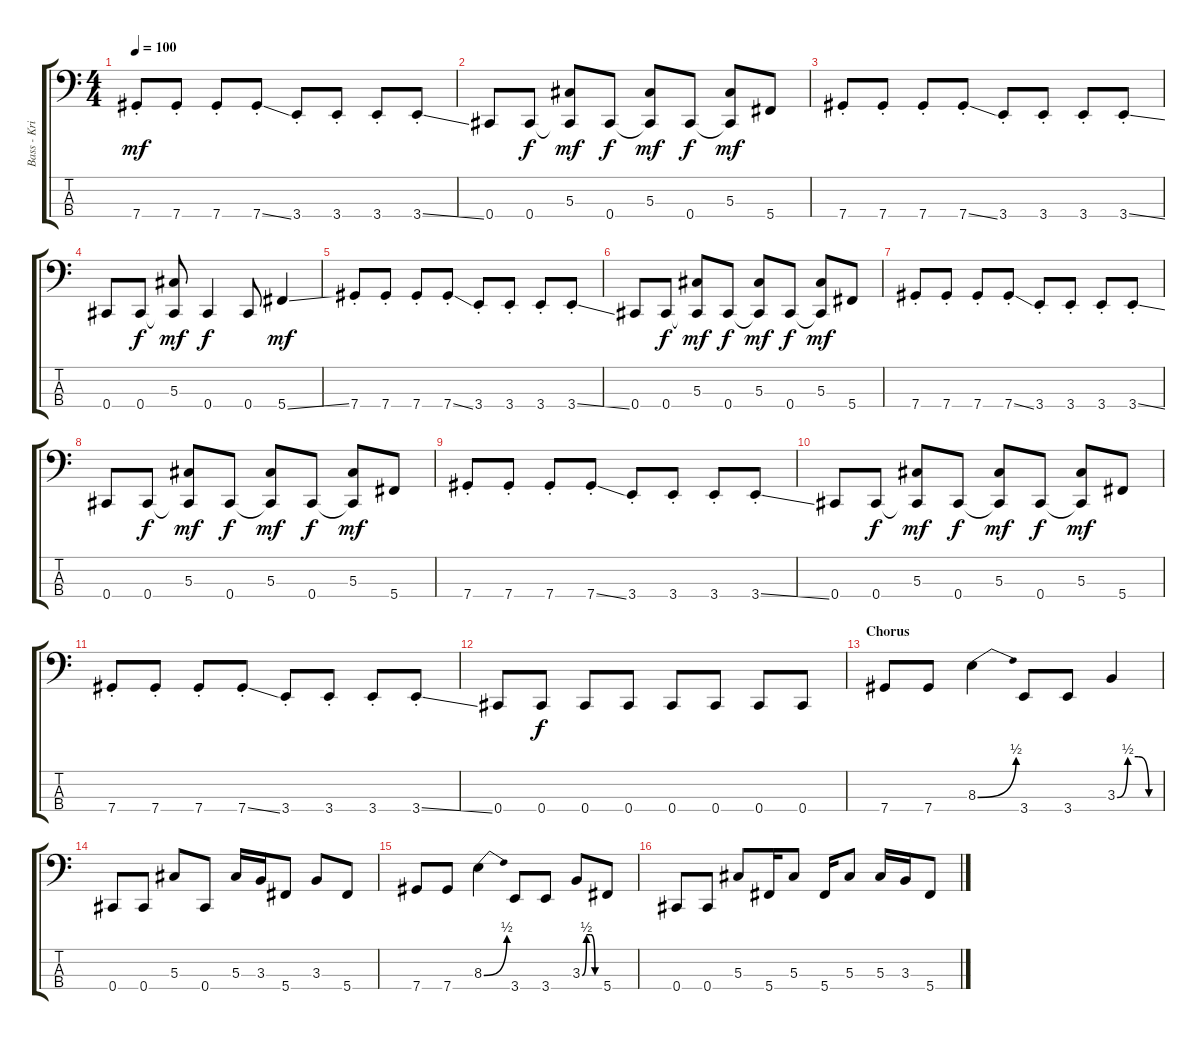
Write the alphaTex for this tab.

\track ("Bass - Krist Novoselic" "Bass - Kri") {instrument electricbasspick}
\staff {score tabs}
\tuning (Gb2 Db2 Ab1 Db1) {hide}
\ts (4 4)
\tempo 100
\clef f4
\ks c
7.4{st}.8{dy mf} 7.4{st}.8 7.4{st}.8 7.4{ss st}.8 3.4{st}.8 3.4{st}.8 3.4{st}.8 3.4{ss st}.8 |
0.4.8 0.4.8{dy f} (5.3 0.4{t}).8{dy mf} 0.4.8{dy f} (5.3 0.4{t}).8{dy mf} 0.4.8{dy f} (5.3 0.4{t}).8{dy mf} 5.4.8 |
7.4{st}.8 7.4{st}.8 7.4{st}.8 7.4{ss st}.8 3.4{st}.8 3.4{st}.8 3.4{st}.8 3.4{ss st}.8 |
0.4.8 0.4.8{dy f} (5.3 0.4{t}).8{dy mf} 0.4.4{dy f} 0.4.8 5.4{ss}.4{dy mf} |
7.4{st}.8 7.4{st}.8 7.4{st}.8 7.4{ss st}.8 3.4{st}.8 3.4{st}.8 3.4{st}.8 3.4{ss st}.8 |
0.4.8 0.4.8{dy f} (5.3 0.4{t}).8{dy mf} 0.4.8{dy f} (5.3 0.4{t}).8{dy mf} 0.4.8{dy f} (5.3 0.4{t}).8{dy mf} 5.4.8 |
7.4{st}.8 7.4{st}.8 7.4{st}.8 7.4{ss st}.8 3.4{st}.8 3.4{st}.8 3.4{st}.8 3.4{ss st}.8 |
0.4.8 0.4.8{dy f} (5.3 0.4{t}).8{dy mf} 0.4.8{dy f} (5.3 0.4{t}).8{dy mf} 0.4.8{dy f} (5.3 0.4{t}).8{dy mf} 5.4.8 |
7.4{st}.8 7.4{st}.8 7.4{st}.8 7.4{ss st}.8 3.4{st}.8 3.4{st}.8 3.4{st}.8 3.4{ss st}.8 |
0.4.8 0.4.8{dy f} (5.3 0.4{t}).8{dy mf} 0.4.8{dy f} (5.3 0.4{t}).8{dy mf} 0.4.8{dy f} (5.3 0.4{t}).8{dy mf} 5.4.8 |
7.4{st}.8 7.4{st}.8 7.4{st}.8 7.4{ss st}.8 3.4{st}.8 3.4{st}.8 3.4{st}.8 3.4{ss st}.8 |
0.4.8 0.4.8{dy f} 0.4.8 0.4.8 0.4.8 0.4.8 0.4.8 0.4.8 |
\section ("" "Chorus")
7.4.8 7.4.8 8.3{be (bend 0 0 60 2)}.4 3.4.8 3.4.8 3.3{be (custom 0 0 15 2 30 2 45 0 60 0)}.4 |
0.4.8 0.4.8 5.3.8 0.4.8 5.3.16 3.3.16 5.4.8 3.3.8 5.4.8 |
7.4.8 7.4.8 8.3{be (bend 0 0 60 2)}.4 3.4.8 3.4.8 3.3{be (custom 0 0 15 2 30 2 45 0 60 0)}.8 5.4.8 |
0.4.8 0.4.8 5.3.8 5.4.16 5.3.8 5.4.16 5.3.8 5.3.16 3.3.16 5.4.8
